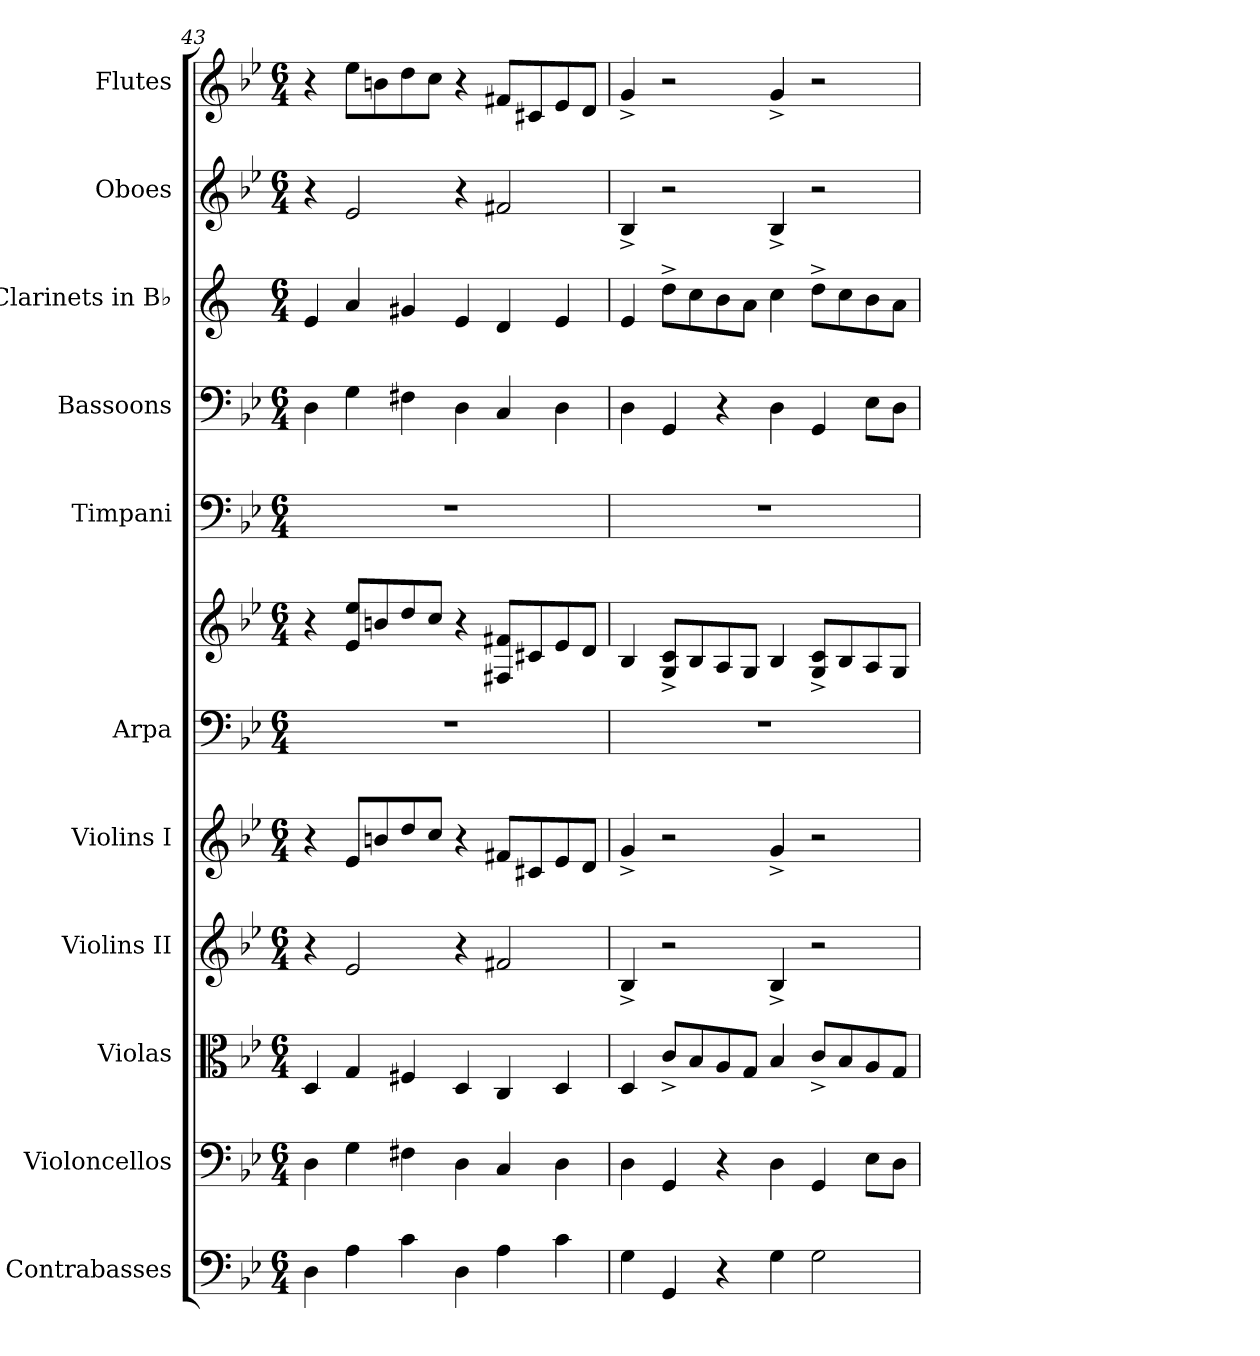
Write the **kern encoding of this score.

**kern	**kern	**kern	**kern	**kern	**kern	**kern	**kern	**kern	**kern	**kern	**kern
*part11	*part10	*part9	*part8	*part7	*part6	*part6	*part5	*part4	*part3	*part2	*part1
*staff12	*staff11	*staff10	*staff9	*staff8	*staff7	*staff6	*staff5	*staff4	*staff3	*staff2	*staff1
*I"Contrabasses	*I"Violoncellos	*I"Violas	*I"Violins II	*I"Violins I	*I"Arpa	*	*I"Timpani	*I"Bassoons	*I"Clarinets in B♭	*I"Oboes	*I"Flutes
*I'Cb.	*I'Vc.	*I'Vla.	*I'Vln. II	*I'Vln. I	*I'Arp.	*	*I'Timp.	*I'Bsn.	*	*I'Ob.	*I'Fl.
!!LO:PB:g=z
*clefF4	*clefF4	*clefC3	*clefG2	*clefG2	*clefF4	*clefG2	*clefF4	*clefF4	*clefG2	*clefG2	*clefG2
*ITrd7c12	*	*	*	*	*	*	*	*	*ITrd1c2	*	*
*k[b-e-]	*k[b-e-]	*k[b-e-]	*k[b-e-]	*k[b-e-]	*k[b-e-]	*k[b-e-]	*k[b-e-]	*k[b-e-]	*k[b-e-]	*k[b-e-]	*k[b-e-]
*M6/4	*M6/4	*M6/4	*M6/4	*M6/4	*M6/4	*M6/4	*M6/4	*M6/4	*M6/4	*M6/4	*M6/4
=43	=43	=43	=43	=43	=43	=43	=43	=43	=43	=43	=43
4DD\	4D\	4D/	4r	4r	1.r	4r	1.r	4D\	4d/	4r	4r
*	*	*	*	*	*	*	*	*	*	*	*MM80
4AA\	4G\	4G/	2e-/	8e-/L	.	8e-/ 8ee-/L	.	4G\	4g/	2e-/	8ee-\L
.	.	.	.	8bn/	.	8bn/	.	.	.	.	8bn\
4C\	4F#X\	4F#X/	.	8dd/	.	8dd/	.	4F#X\	4f#X/	.	8dd\
.	.	.	.	8cc/J	.	8cc/J	.	.	.	.	8cc\J
4DD\	4D\	4D/	4r	4r	.	4r	.	4D\	4d/	4r	4r
4AA\	4C/	4C/	2f#X/	8f#X/L	.	8F#X/ 8f#X/L	.	4C/	4c/	2f#X/	8f#X/L
.	.	.	.	8c#X/	.	8c#X/	.	.	.	.	8c#X/
4C\	4D\	4D/	.	8e-/	.	8e-/	.	4D\	4d/	.	8e-/
.	.	.	.	8d/J	.	8d/J	.	.	.	.	8d/J
=44	=44	=44	=44	=44	=44	=44	=44	=44	=44	=44	=44
*	*	*	*	*	*	*	*	*	*	*	*MM80
4GG\	4D\	4D/	4B-^/	4g^/	1.r	4B-/	1.r	4D\	4d/	4B-^/	4g^/
4GGG/	4GG/	8c^/L	2r	2r	.	8G/^ 8c/^L	.	4GG/	8cc^\L	2r	2r
.	.	8B-/	.	.	.	8B-/	.	.	8b-\	.	.
4r	4r	8A/	.	.	.	8A/	.	4r	8a\	.	.
.	.	8G/J	.	.	.	8G/J	.	.	8g\J	.	.
4GG\	4D\	4B-/	4B-^/	4g^/	.	4B-/	.	4D\	4b-\	4B-^/	4g^/
2GG\	4GG/	8c^/L	2r	2r	.	8G/^ 8c/^L	.	4GG/	8cc^\L	2r	2r
.	.	8B-/	.	.	.	8B-/	.	.	8b-\	.	.
.	8E-\L	8A/	.	.	.	8A/	.	8E-\L	8a\	.	.
.	8D\J	8G/J	.	.	.	8G/J	.	8D\J	8g\J	.	.
=	=	=	=	=	=	=	=	=	=	=	=
*-	*-	*-	*-	*-	*-	*-	*-	*-	*-	*-	*-
